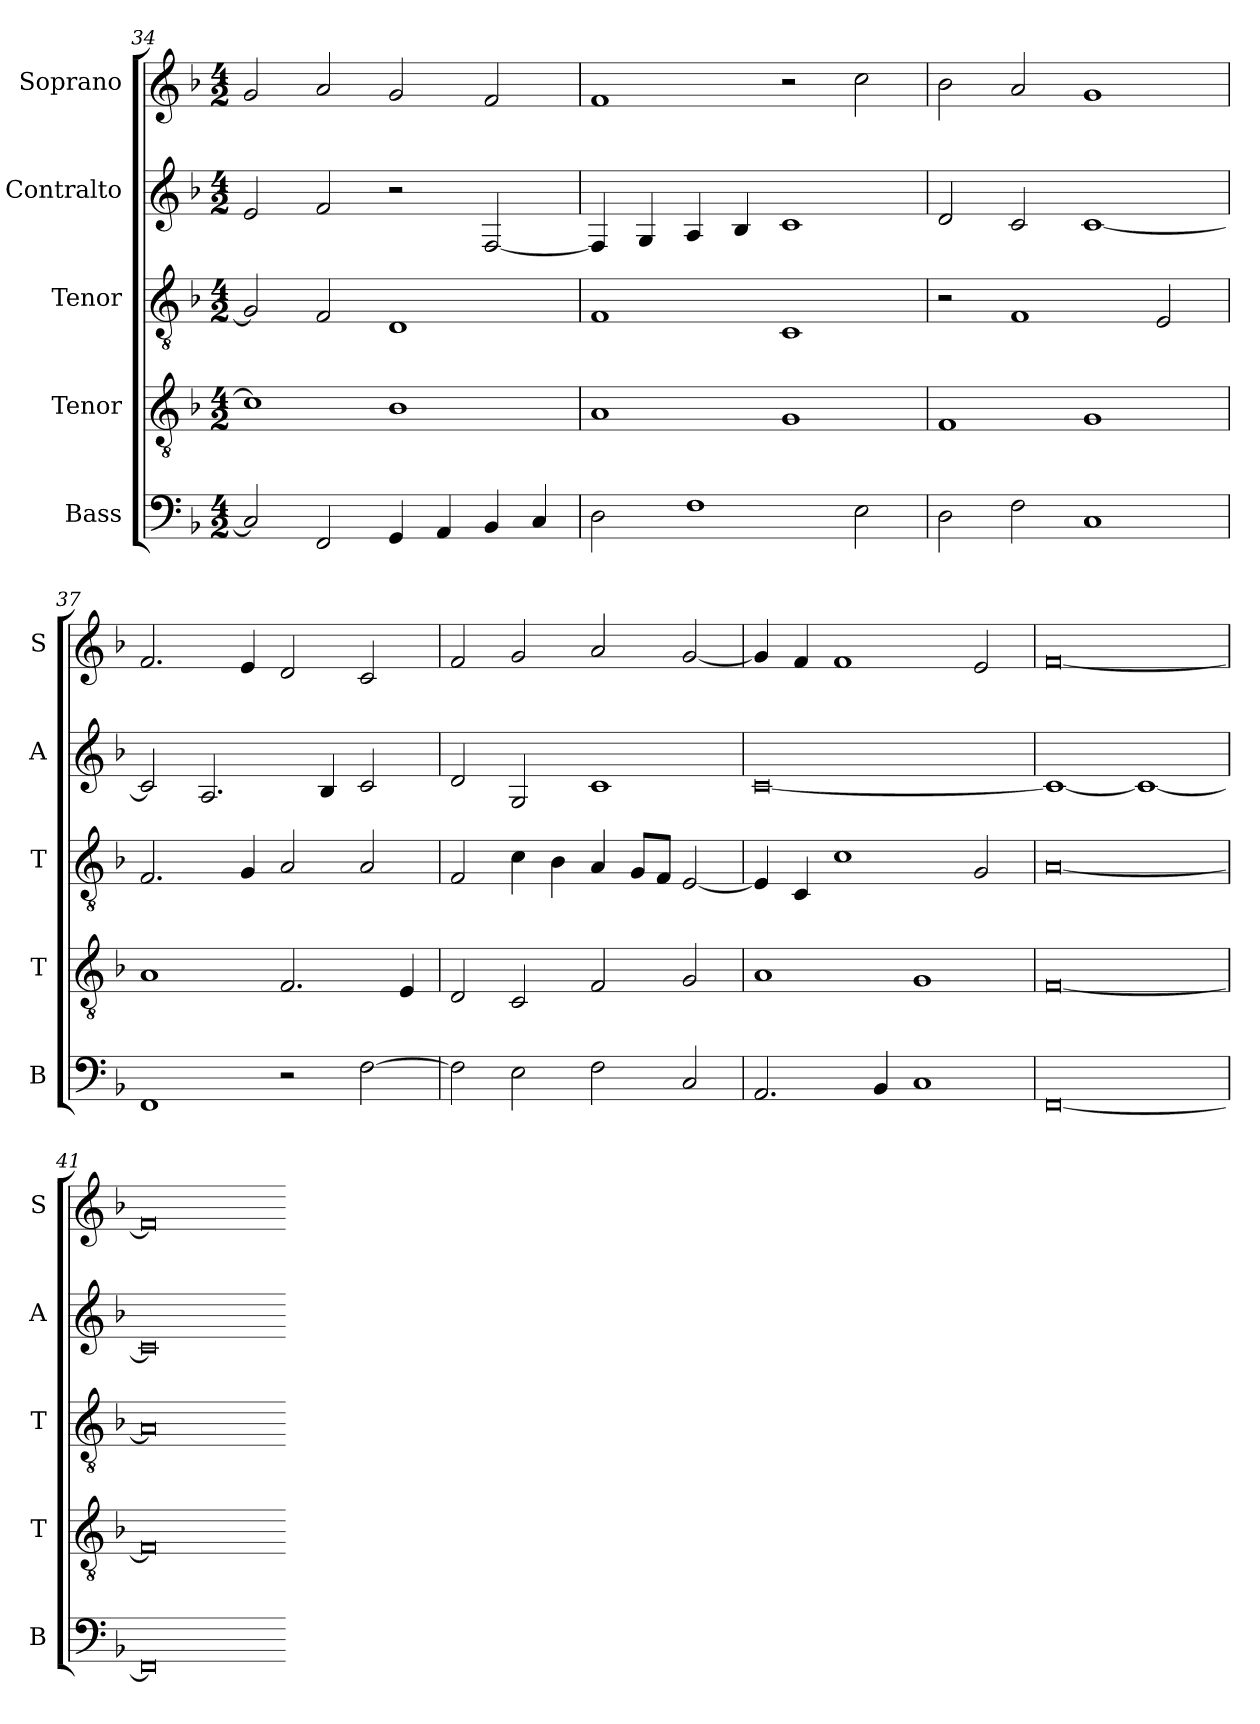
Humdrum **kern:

**kern	**kern	**kern	**kern	**kern
*part5	*part4	*part3	*part2	*part1
*staff5	*staff4	*staff3	*staff2	*staff1
*I"Bass	*I"Tenor	*I"Tenor	*I"Contralto	*I"Soprano
*I'B	*I'T	*I'T	*I'A	*I'S
*clefF4	*clefGv2	*clefGv2	*clefG2	*clefG2
*k[b-]	*k[b-]	*k[b-]	*k[b-]	*k[b-]
*F:ion	*F:ion	*F:ion	*F:ion	*F:ion
*M4/2	*M4/2	*M4/2	*M4/2	*M4/2
=34	=34	=34	=34	=34
2C]	1c]	2G]	2e	2g
2FF	.	2F	2f	2a
4GG	1B-	1D	2r	2g
4AA	.	.	.	.
4BB-	.	.	[2F	2f
4C	.	.	.	.
=35	=35	=35	=35	=35
2D	1A	1F	4F]	1f
.	.	.	4G	.
1F	.	.	4A	.
.	.	.	4B-	.
.	1G	1C	1c	2r
2E	.	.	.	2cc
=36	=36	=36	=36	=36
2D	1F	2r	2d	2b-
2F	.	1F	2c	2a
1C	1G	.	[1c	1g
.	.	2E	.	.
=37	=37	=37	=37	=37
1FF	1A	2.F	2c]	2.f
.	.	.	2.A	.
.	.	4G	.	4e
2r	2.F	2A	.	2d
.	.	.	4B-	.
[2F	.	2A	2c	2c
.	4E	.	.	.
=38	=38	=38	=38	=38
2F]	2D	2F	2d	2f
2E	2C	4c	2G	2g
.	.	4B-	.	.
2F	2F	4A	1c	2a
.	.	8G/L	.	.
.	.	8F/J	.	.
2C	2G	[2E	.	[2g
=39	=39	=39	=39	=39
2.AA	1A	4E]	[0c	4g]
.	.	4C	.	4f
.	.	1c	.	1f
4BB-	.	.	.	.
1C	1G	.	.	.
.	.	2G	.	2e
=40	=40	=40	=40	=40
[0FF	[0F	[0A	1c_	[0f
.	.	.	1c_	.
=41	=41	=41	=41	=41
0FF]	0F]	0A]	0c]	0f]
=-	=-	=-	=-	=-
*-	*-	*-	*-	*-
